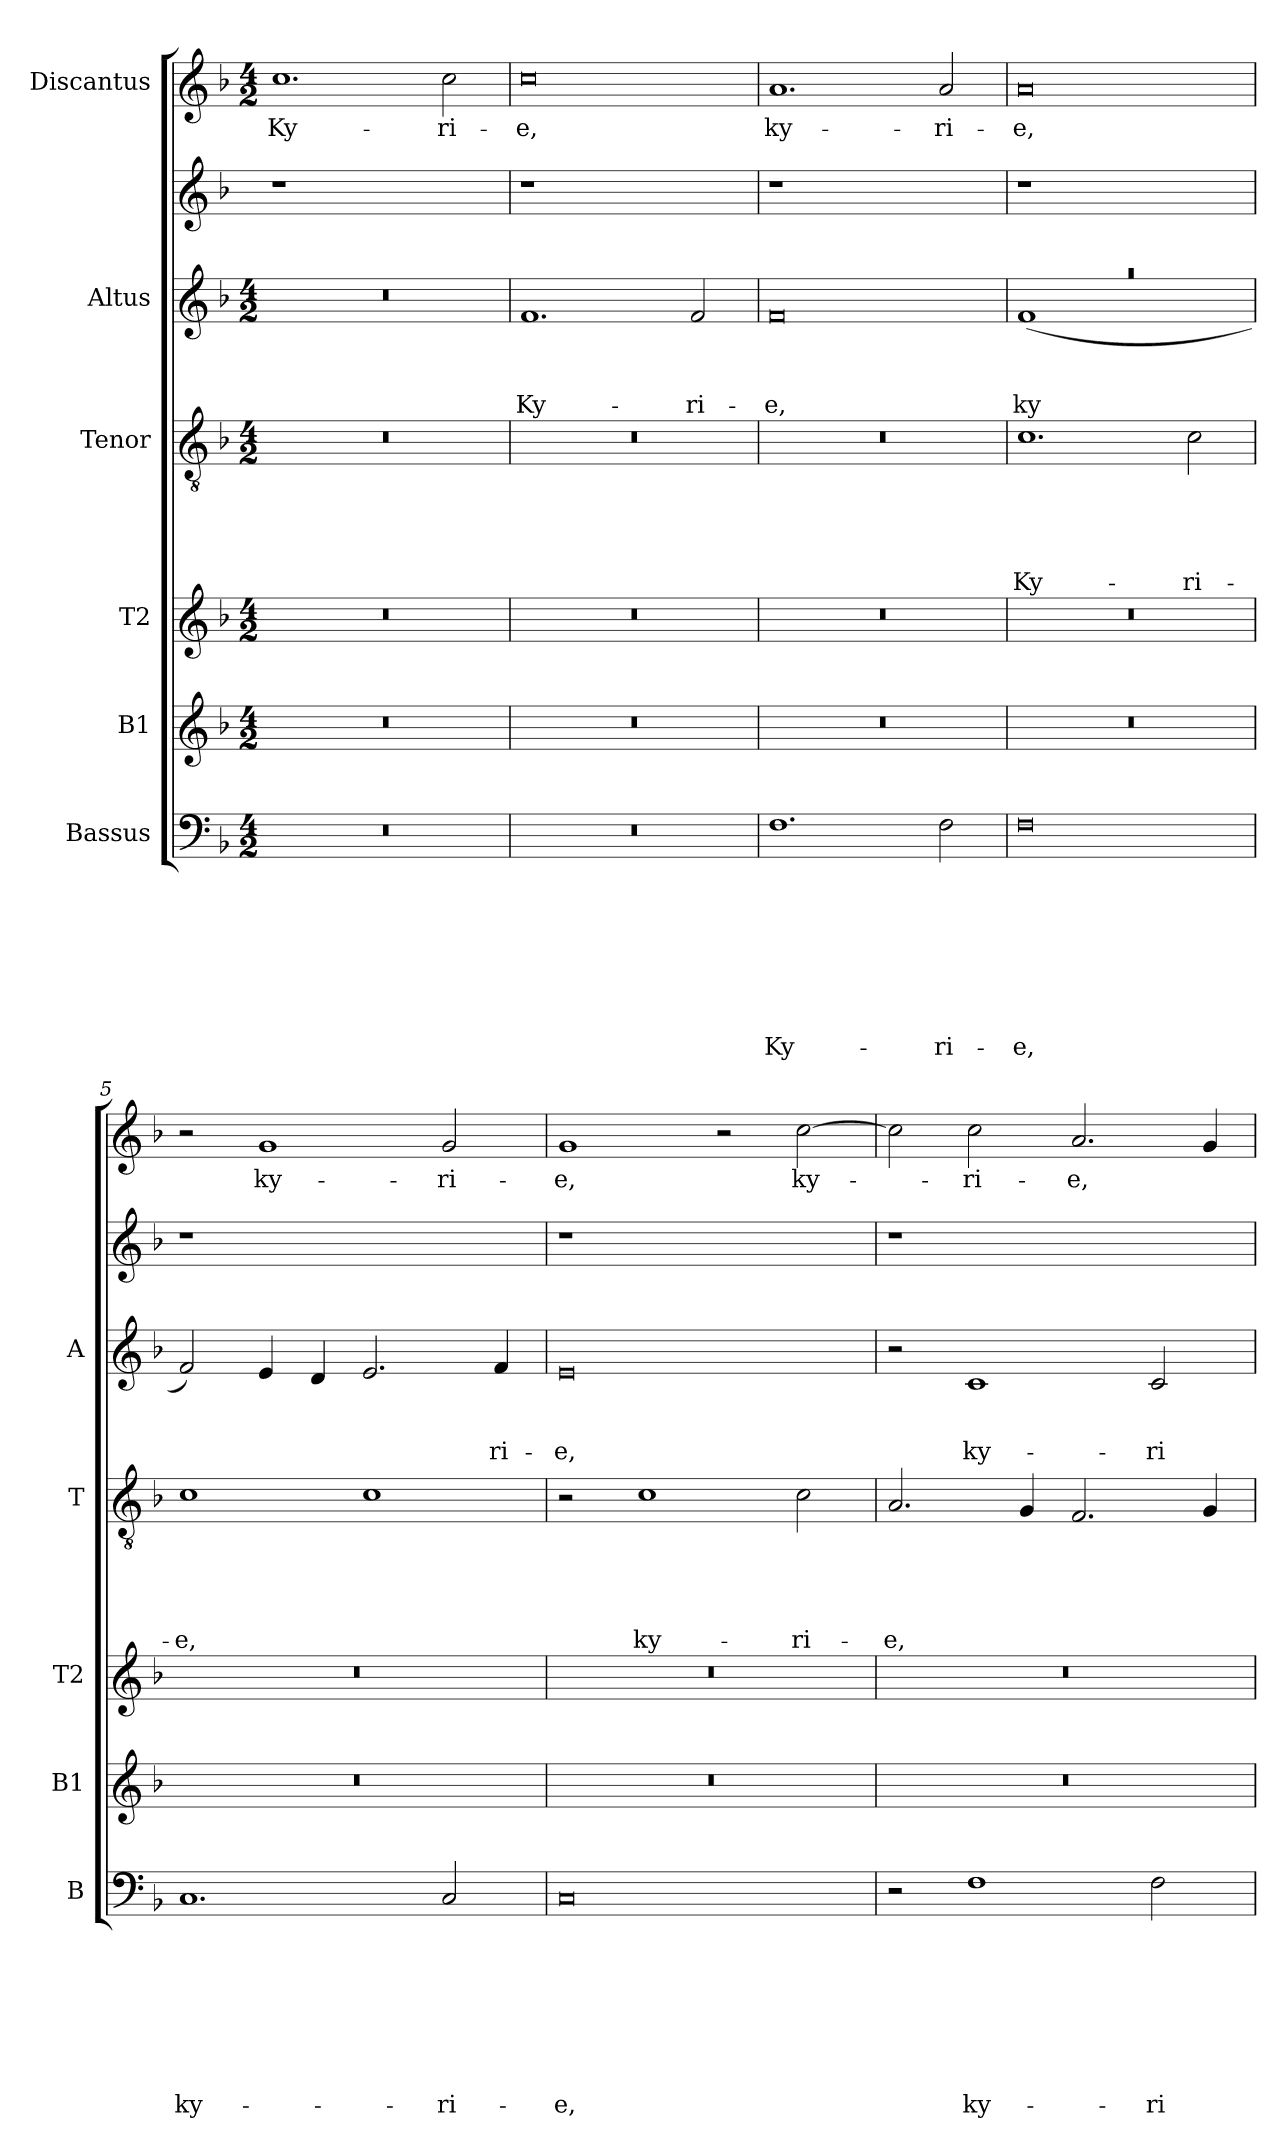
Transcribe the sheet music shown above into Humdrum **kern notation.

**kern	**text	**text	**text	**text	**text	**text	**text	**text	**kern	**kern	**kern	**text	**text	**text	**text	**text	**kern	**text	**text	**text	**kern	**kern	**text
*part7	*part7	*part7	*part7	*part7	*part7	*part7	*part7	*part7	*part6	*part5	*part4	*part4	*part4	*part4	*part4	*part4	*part3	*part3	*part3	*part3	*part2	*part1	*part1
*staff7	*staff7	*staff7	*staff7	*staff7	*staff7	*staff7	*staff7	*staff7	*staff6	*staff5	*staff4	*staff4	*staff4	*staff4	*staff4	*staff4	*staff3	*staff3	*staff3	*staff3	*staff2	*staff1	*staff1
*I"Bassus	*	*	*	*	*	*	*	*	*I"B1	*I"T2	*I"Tenor	*	*	*	*	*	*I"Altus	*	*	*	*	*I"Discantus	*
*I'B	*	*	*	*	*	*	*	*	*I'B1	*I'T2	*I'T	*	*	*	*	*	*I'A	*	*	*	*	*	*
!!LO:PB:g=z
*clefF4	*	*	*	*	*	*	*	*	*clefG2	*clefG2	*clefGv2	*	*	*	*	*	*clefG2	*	*	*	*clefG2	*clefG2	*
*k[b-]	*	*	*	*	*	*	*	*	*k[b-]	*k[b-]	*k[b-]	*	*	*	*	*	*k[b-]	*	*	*	*k[b-]	*k[b-]	*
*F:	*	*	*	*	*	*	*	*	*F:	*F:	*F:	*	*	*	*	*	*F:	*	*	*	*F:	*F:	*
*M4/2	*	*	*	*	*	*	*	*	*M4/2	*M4/2	*M4/2	*	*	*	*	*	*M4/2	*	*	*	*	*M4/2	*
=1	=1	=1	=1	=1	=1	=1	=1	=1	=1	=1	=1	=1	=1	=1	=1	=1	=1	=1	=1	=1	=1	=1	=1
!LO:N:vis=1	!	!	!	!	!	!	!	!	!	!	!LO:N:vis=1	!	!	!	!	!	!LO:N:vis=1	!	!	!	!	!	!LO:LY:b
0r	.	.	.	.	.	.	.	.	0r	0r	0r	.	.	.	.	.	0r	.	.	.	1r	1.cc	Ky-
.	.	.	.	.	.	.	.	.	.	.	.	.	.	.	.	.	.	.	.	.	1ryy	.	.
!	!	!	!	!	!	!	!	!	!	!	!	!	!	!	!	!	!	!	!	!	!	!	!LO:LY:b
.	.	.	.	.	.	.	.	.	.	.	.	.	.	.	.	.	.	.	.	.	.	2cc\	-ri-
=2	=2	=2	=2	=2	=2	=2	=2	=2	=2	=2	=2	=2	=2	=2	=2	=2	=2	=2	=2	=2	=2	=2	=2
!LO:N:vis=1	!	!	!	!	!	!	!	!	!	!	!LO:N:vis=1	!	!	!	!	!	!	!	!	!LO:LY:b	!	!	!LO:LY:b:rj
0r	.	.	.	.	.	.	.	.	0r	0r	0r	.	.	.	.	.	1.f	.	.	Ky-	1r	0cc	-e,
.	.	.	.	.	.	.	.	.	.	.	.	.	.	.	.	.	.	.	.	.	1ryy	.	.
!	!	!	!	!	!	!	!	!	!	!	!	!	!	!	!	!	!	!	!	!LO:LY:b	!	!	!
.	.	.	.	.	.	.	.	.	.	.	.	.	.	.	.	.	2f/	.	.	-ri-	.	.	.
=3	=3	=3	=3	=3	=3	=3	=3	=3	=3	=3	=3	=3	=3	=3	=3	=3	=3	=3	=3	=3	=3	=3	=3
!	!	!	!	!	!	!	!	!LO:LY:b	!	!	!LO:N:vis=1	!	!	!	!	!	!	!	!	!LO:LY:b:rj	!	!	!LO:LY:b
1.F	.	.	.	.	.	.	.	Ky-	0r	0r	0r	.	.	.	.	.	0f	.	.	-e,	1r	1.a	ky-
.	.	.	.	.	.	.	.	.	.	.	.	.	.	.	.	.	.	.	.	.	1ryy	.	.
!	!	!	!	!	!	!	!	!LO:LY:b	!	!	!	!	!	!	!	!	!	!	!	!	!	!	!LO:LY:b
2F\	.	.	.	.	.	.	.	-ri-	.	.	.	.	.	.	.	.	.	.	.	.	.	2a/	-ri-
=4	=4	=4	=4	=4	=4	=4	=4	=4	=4	=4	=4	=4	=4	=4	=4	=4	=4	=4	=4	=4	=4	=4	=4
!	!	!	!	!	!	!	!	!LO:LY:b:rj	!	!	!	!	!	!	!	!LO:LY:b	!LO:N:vis=1	!	!	!LO:LY:b	!	!	!LO:LY:b:rj
*	*	*	*	*	*	*	*	*	*	*	*	*	*	*	*	*	*^	*	*	*	*	*	*
0F	.	.	.	.	.	.	.	-e,	0r	0r	1.c	.	.	.	.	Ky-	0raa	(<1f	.	.	ky-	1r	0a	-e,
.	.	.	.	.	.	.	.	.	.	.	.	.	.	.	.	.	.	1ryy	.	.	.	1ryy	.	.
!	!	!	!	!	!	!	!	!	!	!	!	!	!	!	!	!LO:LY:b	!	!	!	!	!	!	!	!
.	.	.	.	.	.	.	.	.	.	.	2c\	.	.	.	.	-ri-	.	.	.	.	.	.	.	.
*	*	*	*	*	*	*	*	*	*	*	*	*	*	*	*	*	*v	*v	*	*	*	*	*	*
=5	=5	=5	=5	=5	=5	=5	=5	=5	=5	=5	=5	=5	=5	=5	=5	=5	=5	=5	=5	=5	=5	=5	=5
!	!	!	!	!	!	!	!	!LO:LY:b	!	!	!	!	!	!	!	!LO:LY:b:rj	!	!	!	!	!	!	!
1.C	.	.	.	.	.	.	.	ky-	0r	0r	1c	.	.	.	.	-e,	2f/)	.	.	.	1r	2r	.
!	!	!	!	!	!	!	!	!	!	!	!	!	!	!	!	!	!	!	!	!	!	!	!LO:LY:b
.	.	.	.	.	.	.	.	.	.	.	.	.	.	.	.	.	4e/	.	.	.	.	1g	ky-
.	.	.	.	.	.	.	.	.	.	.	.	.	.	.	.	.	4d/	.	.	.	.	.	.
.	.	.	.	.	.	.	.	.	.	.	1c	.	.	.	.	.	2.e/	.	.	.	1ryy	.	.
!	!	!	!	!	!	!	!	!LO:LY:b	!	!	!	!	!	!	!	!	!	!	!	!	!	!	!LO:LY:b
2C/	.	.	.	.	.	.	.	-ri-	.	.	.	.	.	.	.	.	.	.	.	.	.	2g/	-ri-
!	!	!	!	!	!	!	!	!	!	!	!	!	!	!	!	!	!	!	!	!LO:LY:b	!	!	!
.	.	.	.	.	.	.	.	.	.	.	.	.	.	.	.	.	4f/	.	.	-ri-	.	.	.
=6	=6	=6	=6	=6	=6	=6	=6	=6	=6	=6	=6	=6	=6	=6	=6	=6	=6	=6	=6	=6	=6	=6	=6
!	!	!	!	!	!	!	!	!LO:LY:b:rj	!	!	!	!	!	!	!	!	!	!	!	!LO:LY:b:rj	!	!	!LO:LY:b:rj
0C	.	.	.	.	.	.	.	-e,	0r	0r	2r	.	.	.	.	.	0e	.	.	-e,	1r	1g	-e,
!	!	!	!	!	!	!	!	!	!	!	!	!	!	!	!	!LO:LY:b	!	!	!	!	!	!	!
.	.	.	.	.	.	.	.	.	.	.	1c	.	.	.	.	ky-	.	.	.	.	.	.	.
.	.	.	.	.	.	.	.	.	.	.	.	.	.	.	.	.	.	.	.	.	1ryy	2r	.
!	!	!	!	!	!	!	!	!	!	!	!	!	!	!	!	!LO:LY:b	!	!	!	!	!	!	!LO:LY:b
.	.	.	.	.	.	.	.	.	.	.	2c\	.	.	.	.	-ri-	.	.	.	.	.	[<2cc\	ky-
!!LO:LB:g=z
=7	=7	=7	=7	=7	=7	=7	=7	=7	=7	=7	=7	=7	=7	=7	=7	=7	=7	=7	=7	=7	=7	=7	=7
!	!	!	!	!	!	!	!	!	!	!	!	!	!	!	!	!LO:LY:b	!	!	!	!	!	!	!
2r	.	.	.	.	.	.	.	.	0r	0r	2.A/	.	.	.	.	-e,	2r	.	.	.	1r	2cc\]	.
!	!	!	!	!	!	!	!	!LO:LY:b	!	!	!	!	!	!	!	!	!	!	!	!LO:LY:b	!	!	!LO:LY:b
1F	.	.	.	.	.	.	.	ky-	.	.	.	.	.	.	.	.	1c	.	.	ky-	.	2cc\	-ri-
.	.	.	.	.	.	.	.	.	.	.	4G/	.	.	.	.	.	.	.	.	.	.	.	.
!	!	!	!	!	!	!	!	!	!	!	!	!	!	!	!	!	!	!	!	!	!	!	!LO:LY:b
.	.	.	.	.	.	.	.	.	.	.	2.F/	.	.	.	.	.	.	.	.	.	1ryy	2.a/	-e,
!	!	!	!	!	!	!	!	!LO:LY:b	!	!	!	!	!	!	!	!	!	!	!	!LO:LY:b	!	!	!
2F\	.	.	.	.	.	.	.	-ri-	.	.	.	.	.	.	.	.	2c/	.	.	-ri-	.	.	.
.	.	.	.	.	.	.	.	.	.	.	4G/	.	.	.	.	.	.	.	.	.	.	4g/	.
=	=	=	=	=	=	=	=	=	=	=	=	=	=	=	=	=	=	=	=	=	=	=	=
*-	*-	*-	*-	*-	*-	*-	*-	*-	*-	*-	*-	*-	*-	*-	*-	*-	*-	*-	*-	*-	*-	*-	*-
